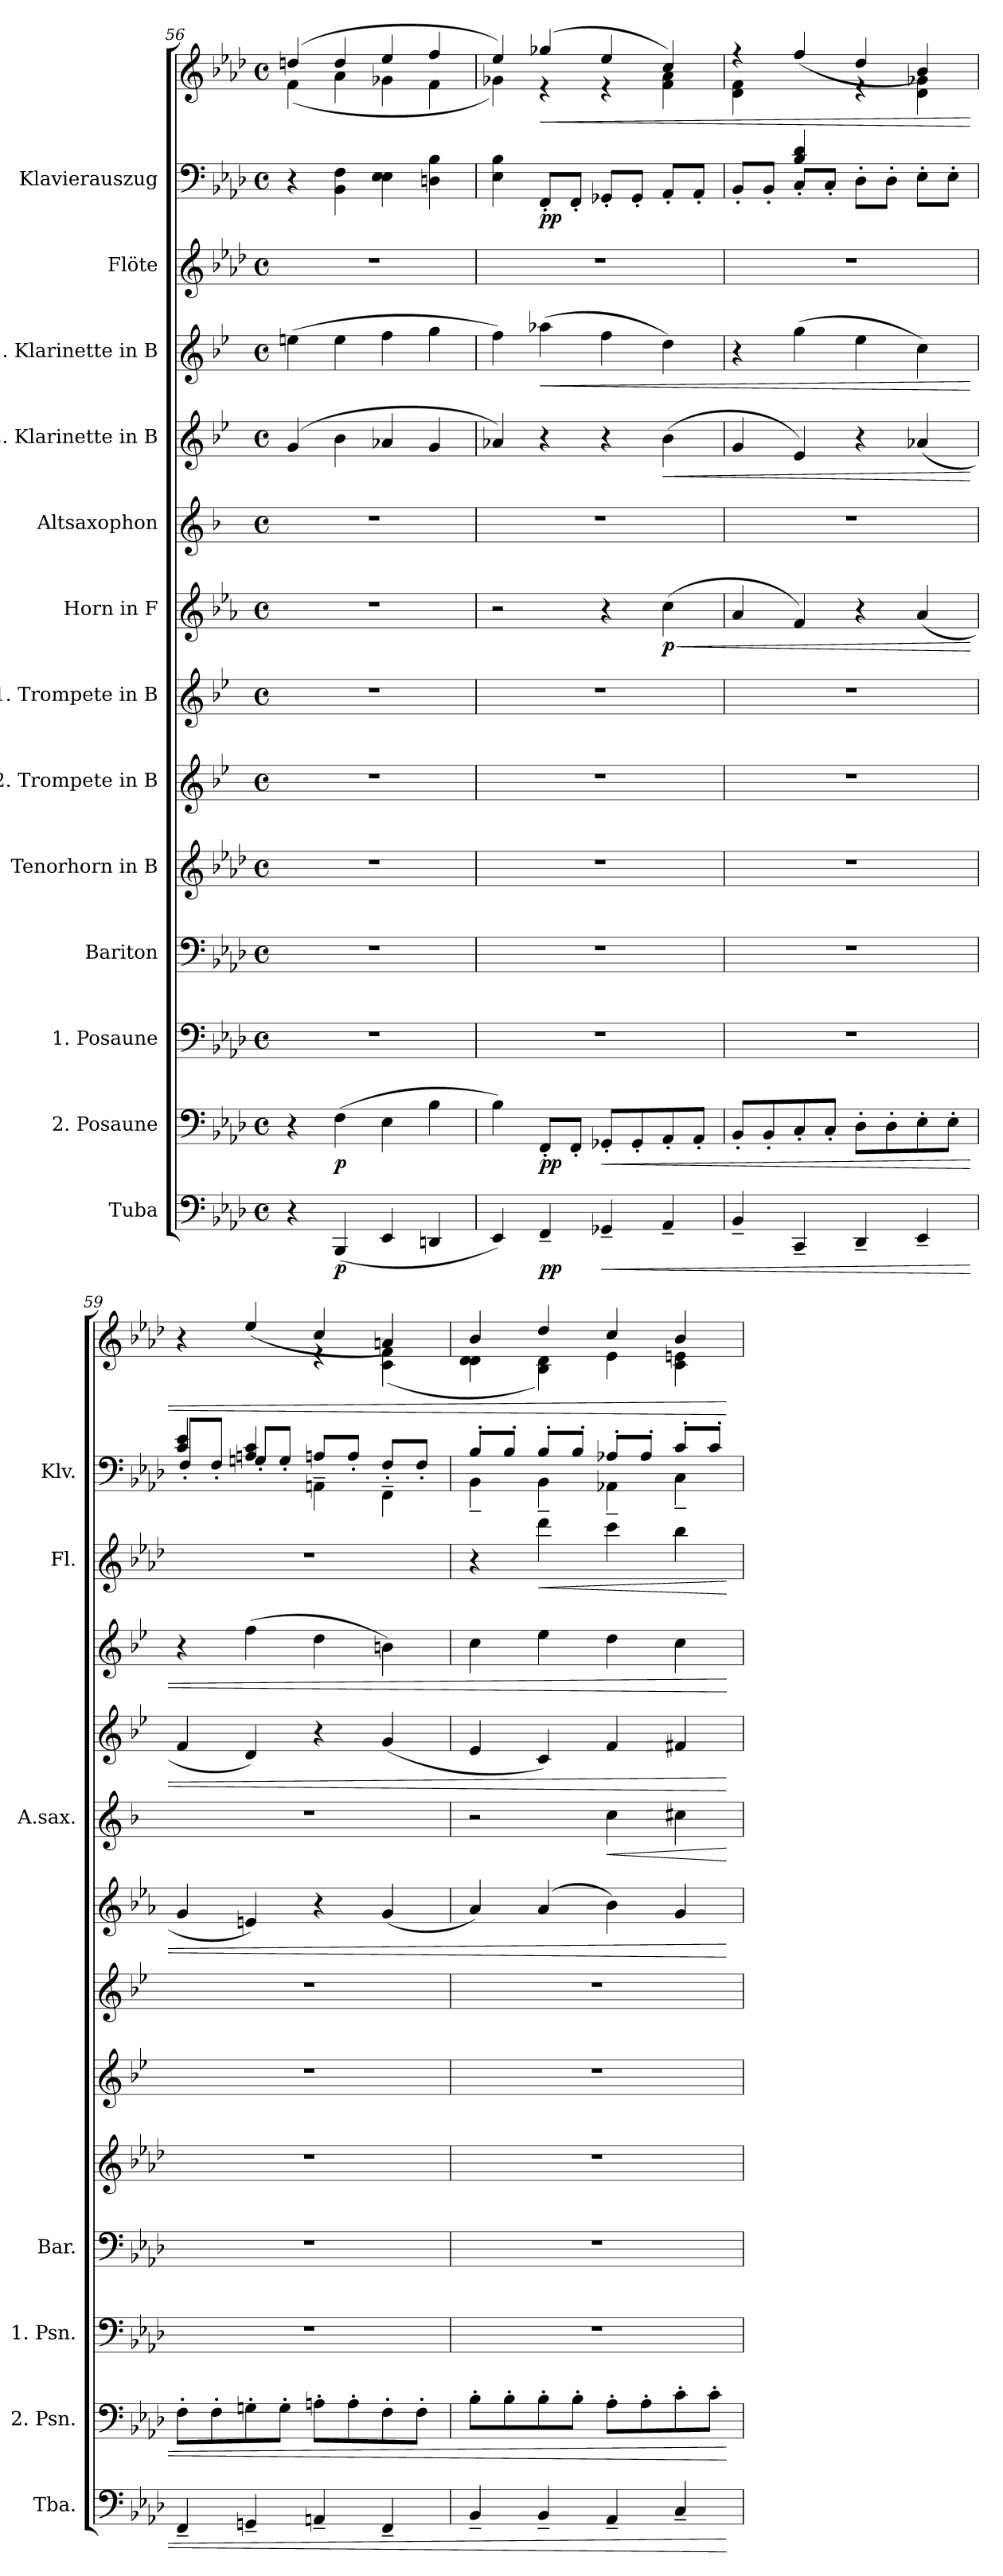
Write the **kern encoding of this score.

**kern	**dynam	**kern	**dynam	**kern	**kern	**kern	**kern	**kern	**kern	**dynam	**kern	**dynam	**kern	**dynam	**kern	**dynam	**kern	**dynam	**kern	**kern	**dynam
*part13	*part13	*part12	*part12	*part11	*part10	*part9	*part8	*part7	*part6	*part6	*part5	*part5	*part4	*part4	*part3	*part3	*part2	*part2	*part1	*part1	*part1
*staff14	*staff14	*staff13	*staff13	*staff12	*staff11	*staff10	*staff9	*staff8	*staff7	*staff7	*staff6	*staff6	*staff5	*staff5	*staff4	*staff4	*staff3	*staff3	*staff2	*staff1	*staff1/2
*I"Tuba	*	*I"2. Posaune	*	*I"1. Posaune	*I"Bariton	*I"Tenorhorn in B	*I"2. Trompete in B	*I"1. Trompete in B	*I"Horn in F	*	*I"Altsaxophon	*	*I"2. Klarinette in B	*	*I"1. Klarinette in B	*	*I"Flöte	*	*I"Klavierauszug	*	*
*I'Tba.	*	*I'2. Psn.	*	*I'1. Psn.	*I'Bar.	*	*	*	*	*	*I'A.sax.	*	*	*	*	*	*I'Fl.	*	*I'Klv.	*	*
!!LO:PB:g=z
*clefF4	*	*clefF4	*	*clefF4	*clefF4	*clefG2	*clefG2	*clefG2	*clefG2	*	*clefG2	*	*clefG2	*	*clefG2	*	*clefG2	*	*clefF4	*clefG2	*
*	*	*	*	*	*	*ITrd8c14	*ITrd1c2	*ITrd1c2	*ITrd4c7	*	*ITrd5c9	*	*ITrd1c2	*	*ITrd1c2	*	*	*	*	*	*
*k[b-e-a-d-]	*	*k[b-e-a-d-]	*	*k[b-e-a-d-]	*k[b-e-a-d-]	*k[b-e-a-d-]	*k[b-e-a-d-]	*k[b-e-a-d-]	*k[b-e-a-d-]	*	*k[b-e-a-d-]	*	*k[b-e-a-d-]	*	*k[b-e-a-d-]	*	*k[b-e-a-d-]	*	*k[b-e-a-d-]	*k[b-e-a-d-]	*
*M4/4	*	*M4/4	*	*M4/4	*M4/4	*M4/4	*M4/4	*M4/4	*M4/4	*	*M4/4	*	*M4/4	*	*M4/4	*	*M4/4	*	*M4/4	*M4/4	*
*met(c)	*	*met(c)	*	*met(c)	*met(c)	*met(c)	*met(c)	*met(c)	*met(c)	*	*met(c)	*	*met(c)	*	*met(c)	*	*met(c)	*	*met(c)	*met(c)	*
=56	=56	=56	=56	=56	=56	=56	=56	=56	=56	=56	=56	=56	=56	=56	=56	=56	=56	=56	=56	=56	=56
*	*	*	*	*	*	*	*	*	*	*	*	*	*	*	*	*	*	*	*	*^	*
4r	.	4r	.	1r	1r	1r	1r	1r	1r	.	1r	.	(>4f/	.	(>4ddn\	.	1r	.	4r	(>4ddn/	(<4f\	.
!	!LO:DY:b	!	!LO:DY:b	!	!	!	!	!	!	!	!	!	!	!	!	!	!	!	!	!	!	!
(<4BBB-/	p	(>4F\	p	.	.	.	.	.	.	.	.	.	4a-\	.	4dd\	.	.	.	4BB-\ 4F\	4dd/	4a-\	.
4EE-/	.	4E-\	.	.	.	.	.	.	.	.	.	.	4g-X/	.	4ee-\	.	.	.	4E-\ 4E-\	4ee-/	4g-X\	.
4DDn/	.	4B-\	.	.	.	.	.	.	.	.	.	.	4f/	.	4ff\	.	.	.	4Dn\ 4B-\	4ff/	4f\	.
=57	=57	=57	=57	=57	=57	=57	=57	=57	=57	=57	=57	=57	=57	=57	=57	=57	=57	=57	=57	=57	=57	=57
4EE-/)	.	4B-\)	.	1r	1r	1r	1r	1r	2r	.	1r	.	4g-X/)	.	4ee-\)	.	1r	.	4E-\ 4B-\	4ee-/)	4g-X\)	.
!	!LO:DY:b	!	!LO:DY:b	!	!	!	!	!	!	!	!	!	!	!	!	!LO:HP:b	!	!	!	!	!	!LO:HP:b
!	!	!	!	!	!	!	!	!	!	!	!	!	!	!	!	!	!	!	!	!	!	!LO:DY:n=1:b=2
4FF~/	pp	8FF'/L	pp	.	.	.	.	.	.	.	.	.	4r	.	(>4gg-X\	<	.	.	8FF'/L	(>4gg-X/	4r	< pp
.	.	8FF'/J	.	.	.	.	.	.	.	.	.	.	.	.	.	.	.	.	8FF'/J	.	.	.
!	!LO:HP:b	!	!LO:HP:b	!	!	!	!	!	!	!	!	!	!	!	!	!	!	!	!	!	!	!
4GG-X~/	<	8GG-X'/L	<	.	.	.	.	.	4r	.	.	.	4r	.	4ee-\	.	.	.	8GG-X'/L	4ee-/	4r	.
.	.	8GG-'/	.	.	.	.	.	.	.	.	.	.	.	.	.	.	.	.	8GG-'/J	.	.	.
!	!	!	!	!	!	!	!	!	!	!LO:HP:b	!	!	!	!LO:HP:b	!	!	!	!	!	!	!	!
!	!	!	!	!	!	!	!	!	!	!LO:DY:n=1:b	!	!	!	!	!	!	!	!	!	!	!	!
4AA-~/	.	8AA-'/	.	.	.	.	.	.	(>4f\	< p	.	.	(>4a-\	<	4cc\)	.	.	.	8AA-'/L	4cc/)	(>4f\ 4a-\	.
.	.	8AA-'/J	.	.	.	.	.	.	.	.	.	.	.	.	.	.	.	.	8AA-'/J	.	.	.
=58	=58	=58	=58	=58	=58	=58	=58	=58	=58	=58	=58	=58	=58	=58	=58	=58	=58	=58	=58	=58	=58	=58
*	*	*	*	*	*	*	*	*	*	*	*	*	*	*	*	*	*	*	*^	*	*	*
4BB-~/	.	8BB-'/L	.	1r	1r	1r	1r	1r	4d-/	.	1r	.	4f/	.	4r	.	1r	.	4ryy	8BB-'/L	4r	4d-\ 4f\	.
.	.	8BB-'/	.	.	.	.	.	.	.	.	.	.	.	.	.	.	.	.	.	8BB-'/J	.	.	.
4CC~/	.	8C'/	.	.	.	.	.	.	4B-/)	.	.	.	4d-/)	.	(>4ff\	.	.	.	4B-/ 4d-/)	8C'/L	(>4ff/	4ryy	.
.	.	8C'/J	.	.	.	.	.	.	.	.	.	.	.	.	.	.	.	.	.	8C'/J	.	.	.
4DD-~/	.	8D-'\L	.	.	.	.	.	.	4r	.	.	.	4r	.	4dd-\	.	.	.	2ryy	8D-'\L	4dd-/	4r	.
.	.	8D-'\	.	.	.	.	.	.	.	.	.	.	.	.	.	.	.	.	.	8D-'\J	.	.	.
4EE-~/	.	8E-'\	.	.	.	.	.	.	(<4d-/	.	.	.	(<4g-X/	.	4b-\)	.	.	.	.	8E-'\L	4b-/)	(>4d-\ 4g-X\	.
.	.	8E-'\J	.	.	.	.	.	.	.	.	.	.	.	.	.	.	.	.	.	8E-'\J	.	.	.
=59	=59	=59	=59	=59	=59	=59	=59	=59	=59	=59	=59	=59	=59	=59	=59	=59	=59	=59	=59	=59	=59	=59	=59
*	*	*	*	*	*	*	*	*	*	*	*	*	*	*	*	*	*	*	*	*^	*	*	*
4FF~/	.	8F'\L	.	1r	1r	1r	1r	1r	4c/	.	1r	.	4e-/	.	4r	.	1r	.	4c/ 4e-/	8F'/L	2ryy	4r	2ryy	.
.	.	8F'\	.	.	.	.	.	.	.	.	.	.	.	.	.	.	.	.	.	8F'/J	.	.	.	.
4GGn~/	.	8Gn'\	.	.	.	.	.	.	4An/)	.	.	.	4c/)	.	(>4ee-\	.	.	.	4An/ 4c/)	8Gn'/L	.	(>4ee-/	.	.
.	.	8G'\J	.	.	.	.	.	.	.	.	.	.	.	.	.	.	.	.	.	8G'/J	.	.	.	.
4AAn~/	.	8An'\L	.	.	.	.	.	.	4r	.	.	.	4r	.	4cc\	.	.	.	2ryy	8An/L	4AAn~\	4cc/	4r	.
.	.	8A'\	.	.	.	.	.	.	.	.	.	.	.	.	.	.	.	.	.	8A'/J	.	.	.	.
4FF~/	.	8F'\	.	.	.	.	.	.	(<4c/	.	.	.	(<4f/	.	4an\)	.	.	.	.	8F'/L	4FF~\	4an/)	(<4c\ 4f\	.
.	.	8F'\J	.	.	.	.	.	.	.	.	.	.	.	.	.	.	.	.	.	8F'/J	.	.	.	.
*	*	*	*	*	*	*	*	*	*	*	*	*	*	*	*	*	*	*	*	*v	*v	*	*	*
=60	=60	=60	=60	=60	=60	=60	=60	=60	=60	=60	=60	=60	=60	=60	=60	=60	=60	=60	=60	=60	=60	=60	=60
4BB-~/	.	8B-'\L	.	1r	1r	1r	1r	1r	4d-/)	.	2r	.	4d-/	.	4b-\	.	4r	.	8B-'/L	4BB-~\	4b-/	4d-\ 4d-\	.
.	.	8B-'\	.	.	.	.	.	.	.	.	.	.	.	.	.	.	.	.	8B-'/J	.	.	.	.
!	!	!	!	!	!	!	!	!	!	!	!	!	!	!	!	!	!	!LO:HP:b	!	!	!	!	!
4BB-~/	.	8B-'\	.	.	.	.	.	.	(>4d-/	.	.	.	4B-/)	.	4dd-\	.	4ddd-\	<	8B-'/L	4BB-~\	4dd-/	4B-\ 4d-\)	.
.	.	8B-'\J	.	.	.	.	.	.	.	.	.	.	.	.	.	.	.	.	8B-'/J	.	.	.	.
!	!	!	!	!	!	!	!	!	!	!	!	!LO:HP:b	!	!	!	!	!	!	!	!	!	!	!
4AA-~/	.	8A-'\L	.	.	.	.	.	.	4e-\)	.	4e-\	<	4e-/	.	4cc\	.	4ccc\	.	8A-X'/L	4AA-X~\	4cc/	4e-\	.
.	.	8A-'\	.	.	.	.	.	.	.	.	.	.	.	.	.	.	.	.	8A-'/J	.	.	.	.
4C~/	.	8c'\	.	.	.	.	.	.	4c/	.	4en\	.	4en/	.	4b-\	.	4bb-\	.	8c'/L	4C~\	4b-/	4c\ 4en\	.
.	.	8c'\J	.	.	.	.	.	.	.	.	.	.	.	.	.	.	.	.	8c'/J	.	.	.	.
*	*	*	*	*	*	*	*	*	*	*	*	*	*	*	*	*	*	*	*v	*v	*	*	*
*	*	*	*	*	*	*	*	*	*	*	*	*	*	*	*	*	*	*	*	*v	*v	*
.	[	.	[	.	.	.	.	.	.	[	.	[	.	[	.	[	.	[	.	.	[
=	=	=	=	=	=	=	=	=	=	=	=	=	=	=	=	=	=	=	=	=	=
*-	*-	*-	*-	*-	*-	*-	*-	*-	*-	*-	*-	*-	*-	*-	*-	*-	*-	*-	*-	*-	*-
